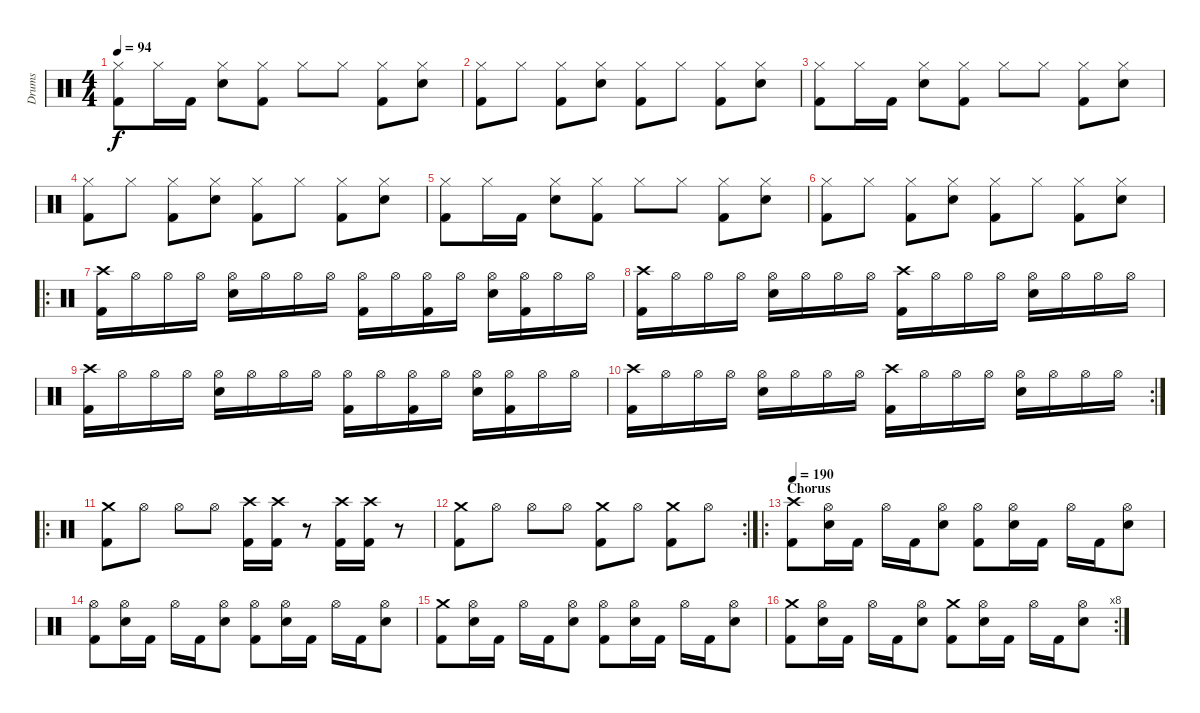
\track ("Drums" "Drums") {instrument percussion}
\staff {score}
\articulation defaults
\ts (4 4)
\tempo 94
\clef neutral
\ks c
("Hi-Hat (closed)" "Kick (hit) 2").8{dy f} "Hi-Hat (closed)".16 "Kick (hit) 2".16 ("Hi-Hat (closed)" "Snare (hit) 2").8 ("Hi-Hat (closed)" "Kick (hit) 2").8 "Hi-Hat (closed)".8 "Hi-Hat (closed)".8 ("Hi-Hat (closed)" "Kick (hit) 2").8 ("Hi-Hat (closed)" "Snare (hit) 2").8 |
("Hi-Hat (closed)" "Kick (hit) 2").8 "Hi-Hat (closed)".8 ("Hi-Hat (closed)" "Kick (hit) 2").8 ("Hi-Hat (closed)" "Snare (hit) 2").8 ("Hi-Hat (closed)" "Kick (hit) 2").8 "Hi-Hat (closed)".8 ("Hi-Hat (closed)" "Kick (hit) 2").8 ("Hi-Hat (closed)" "Snare (hit) 2").8 |
("Hi-Hat (closed)" "Kick (hit) 2").8 "Hi-Hat (closed)".16 "Kick (hit) 2".16 ("Hi-Hat (closed)" "Snare (hit) 2").8 ("Hi-Hat (closed)" "Kick (hit) 2").8 "Hi-Hat (closed)".8 "Hi-Hat (closed)".8 ("Hi-Hat (closed)" "Kick (hit) 2").8 ("Hi-Hat (closed)" "Snare (hit) 2").8 |
("Hi-Hat (closed)" "Kick (hit) 2").8 "Hi-Hat (closed)".8 ("Hi-Hat (closed)" "Kick (hit) 2").8 ("Hi-Hat (closed)" "Snare (hit) 2").8 ("Hi-Hat (closed)" "Kick (hit) 2").8 "Hi-Hat (closed)".8 ("Hi-Hat (closed)" "Kick (hit) 2").8 ("Hi-Hat (closed)" "Snare (hit) 2").8 |
("Hi-Hat (closed)" "Kick (hit) 2").8 "Hi-Hat (closed)".16 "Kick (hit) 2".16 ("Hi-Hat (closed)" "Snare (hit) 2").8 ("Hi-Hat (closed)" "Kick (hit) 2").8 "Hi-Hat (closed)".8 "Hi-Hat (closed)".8 ("Hi-Hat (closed)" "Kick (hit) 2").8 ("Hi-Hat (closed)" "Snare (hit) 2").8 |
("Hi-Hat (closed)" "Kick (hit) 2").8 "Hi-Hat (closed)".8 ("Hi-Hat (closed)" "Kick (hit) 2").8 ("Hi-Hat (closed)" "Snare (hit) 2").8 ("Hi-Hat (closed)" "Kick (hit) 2").8 "Hi-Hat (closed)".8 ("Hi-Hat (closed)" "Kick (hit) 2").8 ("Hi-Hat (closed)" "Snare (hit) 2").8 |
\ro
("Crash high (hit)" "Kick (hit) 2").16 "Hi-Hat (open)".16 "Hi-Hat (open)".16 "Hi-Hat (open)".16 ("Hi-Hat (open)" "Snare (hit) 2").16 "Hi-Hat (open)".16 "Hi-Hat (open)".16 "Hi-Hat (open)".16 ("Hi-Hat (open)" "Kick (hit) 2").16 "Hi-Hat (open)".16 ("Hi-Hat (open)" "Kick (hit) 2").16 "Hi-Hat (open)".16 ("Hi-Hat (open)" "Snare (hit) 2").16 ("Hi-Hat (open)" "Kick (hit) 2").16 "Hi-Hat (open)".16 "Hi-Hat (open)".16 |
("Crash high (hit)" "Kick (hit) 2").16 "Hi-Hat (open)".16 "Hi-Hat (open)".16 "Hi-Hat (open)".16 ("Hi-Hat (open)" "Snare (hit) 2").16 "Hi-Hat (open)".16 "Hi-Hat (open)".16 "Hi-Hat (open)".16 ("Crash high (hit)" "Kick (hit) 2").16 "Hi-Hat (open)".16 "Hi-Hat (open)".16 "Hi-Hat (open)".16 ("Hi-Hat (open)" "Snare (hit) 2").16 "Hi-Hat (open)".16 "Hi-Hat (open)".16 "Hi-Hat (open)".16 |
("Crash high (hit)" "Kick (hit) 2").16 "Hi-Hat (open)".16 "Hi-Hat (open)".16 "Hi-Hat (open)".16 ("Hi-Hat (open)" "Snare (hit) 2").16 "Hi-Hat (open)".16 "Hi-Hat (open)".16 "Hi-Hat (open)".16 ("Hi-Hat (open)" "Kick (hit) 2").16 "Hi-Hat (open)".16 ("Hi-Hat (open)" "Kick (hit) 2").16 "Hi-Hat (open)".16 ("Hi-Hat (open)" "Snare (hit) 2").16 ("Hi-Hat (open)" "Kick (hit) 2").16 "Hi-Hat (open)".16 "Hi-Hat (open)".16 |
\rc 2
("Crash high (hit)" "Kick (hit) 2").16 "Hi-Hat (open)".16 "Hi-Hat (open)".16 "Hi-Hat (open)".16 ("Hi-Hat (open)" "Snare (hit) 2").16 "Hi-Hat (open)".16 "Hi-Hat (open)".16 "Hi-Hat (open)".16 ("Crash high (hit)" "Kick (hit) 2").16 "Hi-Hat (open)".16 "Hi-Hat (open)".16 "Hi-Hat (open)".16 ("Hi-Hat (open)" "Snare (hit) 2").16 "Hi-Hat (open)".16 "Hi-Hat (open)".16 "Hi-Hat (open)".16 |
\ro
("Crash medium (hit)" "Kick (hit) 2").8 "Hi-Hat (open)".8 "Hi-Hat (open)".8 "Hi-Hat (open)".8 ("Crash high (hit)" "Kick (hit) 2").16 ("Crash high (hit)" "Kick (hit) 2").16 r.8 ("Crash high (hit)" "Kick (hit) 2").16 ("Crash high (hit)" "Kick (hit) 2").16 r.8 |
\rc 2
("Crash medium (hit)" "Kick (hit) 2").8 "Hi-Hat (open)".8 "Hi-Hat (open)".8 "Hi-Hat (open)".8 ("Crash medium (hit)" "Kick (hit) 2").8 "Hi-Hat (open)".8 ("Crash medium (hit)" "Kick (hit) 2").8 "Hi-Hat (open)".8 |
\ro
\section ("" "Chorus")
\tempo 190
("Crash high (hit)" "Kick (hit) 2").8 ("Hi-Hat (open)" "Snare (hit) 2").16 "Kick (hit) 2".16 "Hi-Hat (open)".16 "Kick (hit) 2".16 ("Hi-Hat (open)" "Snare (hit) 2").8 ("Hi-Hat (open)" "Kick (hit) 2").8 ("Hi-Hat (open)" "Snare (hit) 2").16 "Kick (hit) 2".16 "Hi-Hat (open)".16 "Kick (hit) 2".16 ("Hi-Hat (open)" "Snare (hit) 2").8 |
("Hi-Hat (open)" "Kick (hit) 2").8 ("Hi-Hat (open)" "Snare (hit) 2").16 "Kick (hit) 2".16 "Hi-Hat (open)".16 "Kick (hit) 2".16 ("Hi-Hat (open)" "Snare (hit) 2").8 ("Hi-Hat (open)" "Kick (hit) 2").8 ("Hi-Hat (open)" "Snare (hit) 2").16 "Kick (hit) 2".16 "Hi-Hat (open)".16 "Kick (hit) 2".16 ("Hi-Hat (open)" "Snare (hit) 2").8 |
("Crash medium (hit)" "Kick (hit) 2").8 ("Hi-Hat (open)" "Snare (hit) 2").16 "Kick (hit) 2".16 "Hi-Hat (open)".16 "Kick (hit) 2".16 ("Hi-Hat (open)" "Snare (hit) 2").8 ("Hi-Hat (open)" "Kick (hit) 2").8 ("Hi-Hat (open)" "Snare (hit) 2").16 "Kick (hit) 2".16 "Hi-Hat (open)".16 "Kick (hit) 2".16 ("Hi-Hat (open)" "Snare (hit) 2").8 |
\rc 8
("Crash medium (hit)" "Kick (hit) 2").8 ("Hi-Hat (open)" "Snare (hit) 2").16 "Kick (hit) 2".16 "Hi-Hat (open)".16 "Kick (hit) 2".16 ("Hi-Hat (open)" "Snare (hit) 2").8 ("Crash medium (hit)" "Kick (hit) 2").8 ("Hi-Hat (open)" "Snare (hit) 2").16 "Kick (hit) 2".16 "Hi-Hat (open)".16 "Kick (hit) 2".16 ("Hi-Hat (open)" "Snare (hit) 2").8
